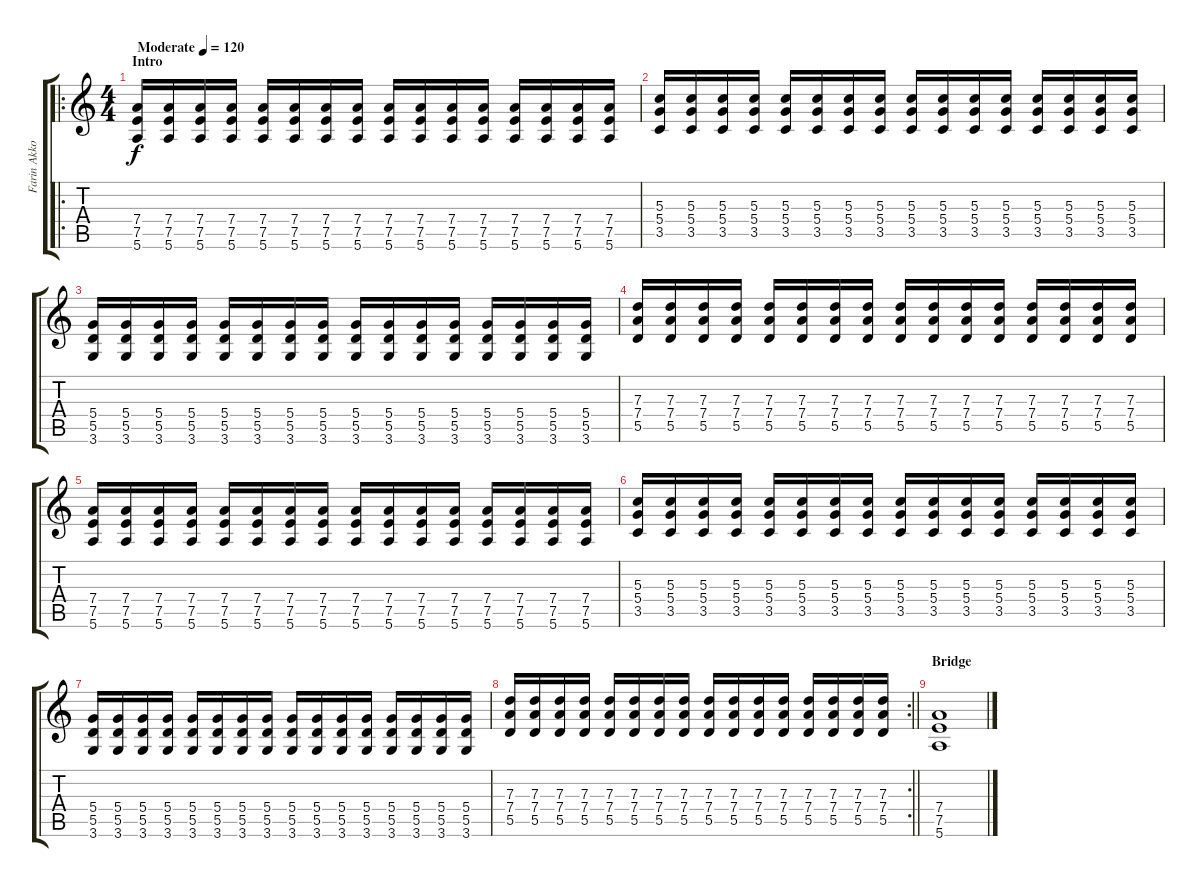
\track ("Farin Akkorde" "Farin Akko") {instrument overdrivenguitar}
\staff {score tabs}
\tuning (E4 B3 G3 D3 A2 E2) {hide}
\ro
\ts (4 4)
\section ("" "Intro")
\tempo (120 "Moderate")
\clef g2
\ks c
(7.4 7.5 5.6).16{dy f instrument overdrivenguitar} (7.4 7.5 5.6).16 (7.4 7.5 5.6).16 (7.4 7.5 5.6).16 (7.4 7.5 5.6).16 (7.4 7.5 5.6).16 (7.4 7.5 5.6).16 (7.4 7.5 5.6).16 (7.4 7.5 5.6).16 (7.4 7.5 5.6).16 (7.4 7.5 5.6).16 (7.4 7.5 5.6).16 (7.4 7.5 5.6).16 (7.4 7.5 5.6).16 (7.4 7.5 5.6).16 (7.4 7.5 5.6).16 |
(5.3 5.4 3.5).16 (5.3 5.4 3.5).16 (5.3 5.4 3.5).16 (5.3 5.4 3.5).16 (5.3 5.4 3.5).16 (5.3 5.4 3.5).16 (5.3 5.4 3.5).16 (5.3 5.4 3.5).16 (5.3 5.4 3.5).16 (5.3 5.4 3.5).16 (5.3 5.4 3.5).16 (5.3 5.4 3.5).16 (5.3 5.4 3.5).16 (5.3 5.4 3.5).16 (5.3 5.4 3.5).16 (5.3 5.4 3.5).16 |
(5.4 5.5 3.6).16 (5.4 5.5 3.6).16 (5.4 5.5 3.6).16 (5.4 5.5 3.6).16 (5.4 5.5 3.6).16 (5.4 5.5 3.6).16 (5.4 5.5 3.6).16 (5.4 5.5 3.6).16 (5.4 5.5 3.6).16 (5.4 5.5 3.6).16 (5.4 5.5 3.6).16 (5.4 5.5 3.6).16 (5.4 5.5 3.6).16 (5.4 5.5 3.6).16 (5.4 5.5 3.6).16 (5.4 5.5 3.6).16 |
(7.3 7.4 5.5).16 (7.3 7.4 5.5).16 (7.3 7.4 5.5).16 (7.3 7.4 5.5).16 (7.3 7.4 5.5).16 (7.3 7.4 5.5).16 (7.3 7.4 5.5).16 (7.3 7.4 5.5).16 (7.3 7.4 5.5).16 (7.3 7.4 5.5).16 (7.3 7.4 5.5).16 (7.3 7.4 5.5).16 (7.3 7.4 5.5).16 (7.3 7.4 5.5).16 (7.3 7.4 5.5).16 (7.3 7.4 5.5).16 |
(7.4 7.5 5.6).16 (7.4 7.5 5.6).16 (7.4 7.5 5.6).16 (7.4 7.5 5.6).16 (7.4 7.5 5.6).16 (7.4 7.5 5.6).16 (7.4 7.5 5.6).16 (7.4 7.5 5.6).16 (7.4 7.5 5.6).16 (7.4 7.5 5.6).16 (7.4 7.5 5.6).16 (7.4 7.5 5.6).16 (7.4 7.5 5.6).16 (7.4 7.5 5.6).16 (7.4 7.5 5.6).16 (7.4 7.5 5.6).16 |
(5.3 5.4 3.5).16 (5.3 5.4 3.5).16 (5.3 5.4 3.5).16 (5.3 5.4 3.5).16 (5.3 5.4 3.5).16 (5.3 5.4 3.5).16 (5.3 5.4 3.5).16 (5.3 5.4 3.5).16 (5.3 5.4 3.5).16 (5.3 5.4 3.5).16 (5.3 5.4 3.5).16 (5.3 5.4 3.5).16 (5.3 5.4 3.5).16 (5.3 5.4 3.5).16 (5.3 5.4 3.5).16 (5.3 5.4 3.5).16 |
(5.4 5.5 3.6).16 (5.4 5.5 3.6).16 (5.4 5.5 3.6).16 (5.4 5.5 3.6).16 (5.4 5.5 3.6).16 (5.4 5.5 3.6).16 (5.4 5.5 3.6).16 (5.4 5.5 3.6).16 (5.4 5.5 3.6).16 (5.4 5.5 3.6).16 (5.4 5.5 3.6).16 (5.4 5.5 3.6).16 (5.4 5.5 3.6).16 (5.4 5.5 3.6).16 (5.4 5.5 3.6).16 (5.4 5.5 3.6).16 |
\rc 2
\barLineRight lightlight
(7.3 7.4 5.5).16 (7.3 7.4 5.5).16 (7.3 7.4 5.5).16 (7.3 7.4 5.5).16 (7.3 7.4 5.5).16 (7.3 7.4 5.5).16 (7.3 7.4 5.5).16 (7.3 7.4 5.5).16 (7.3 7.4 5.5).16 (7.3 7.4 5.5).16 (7.3 7.4 5.5).16 (7.3 7.4 5.5).16 (7.3 7.4 5.5).16 (7.3 7.4 5.5).16 (7.3 7.4 5.5).16 (7.3 7.4 5.5).16 |
\section ("" "Bridge")
(7.4 7.5 5.6).1
